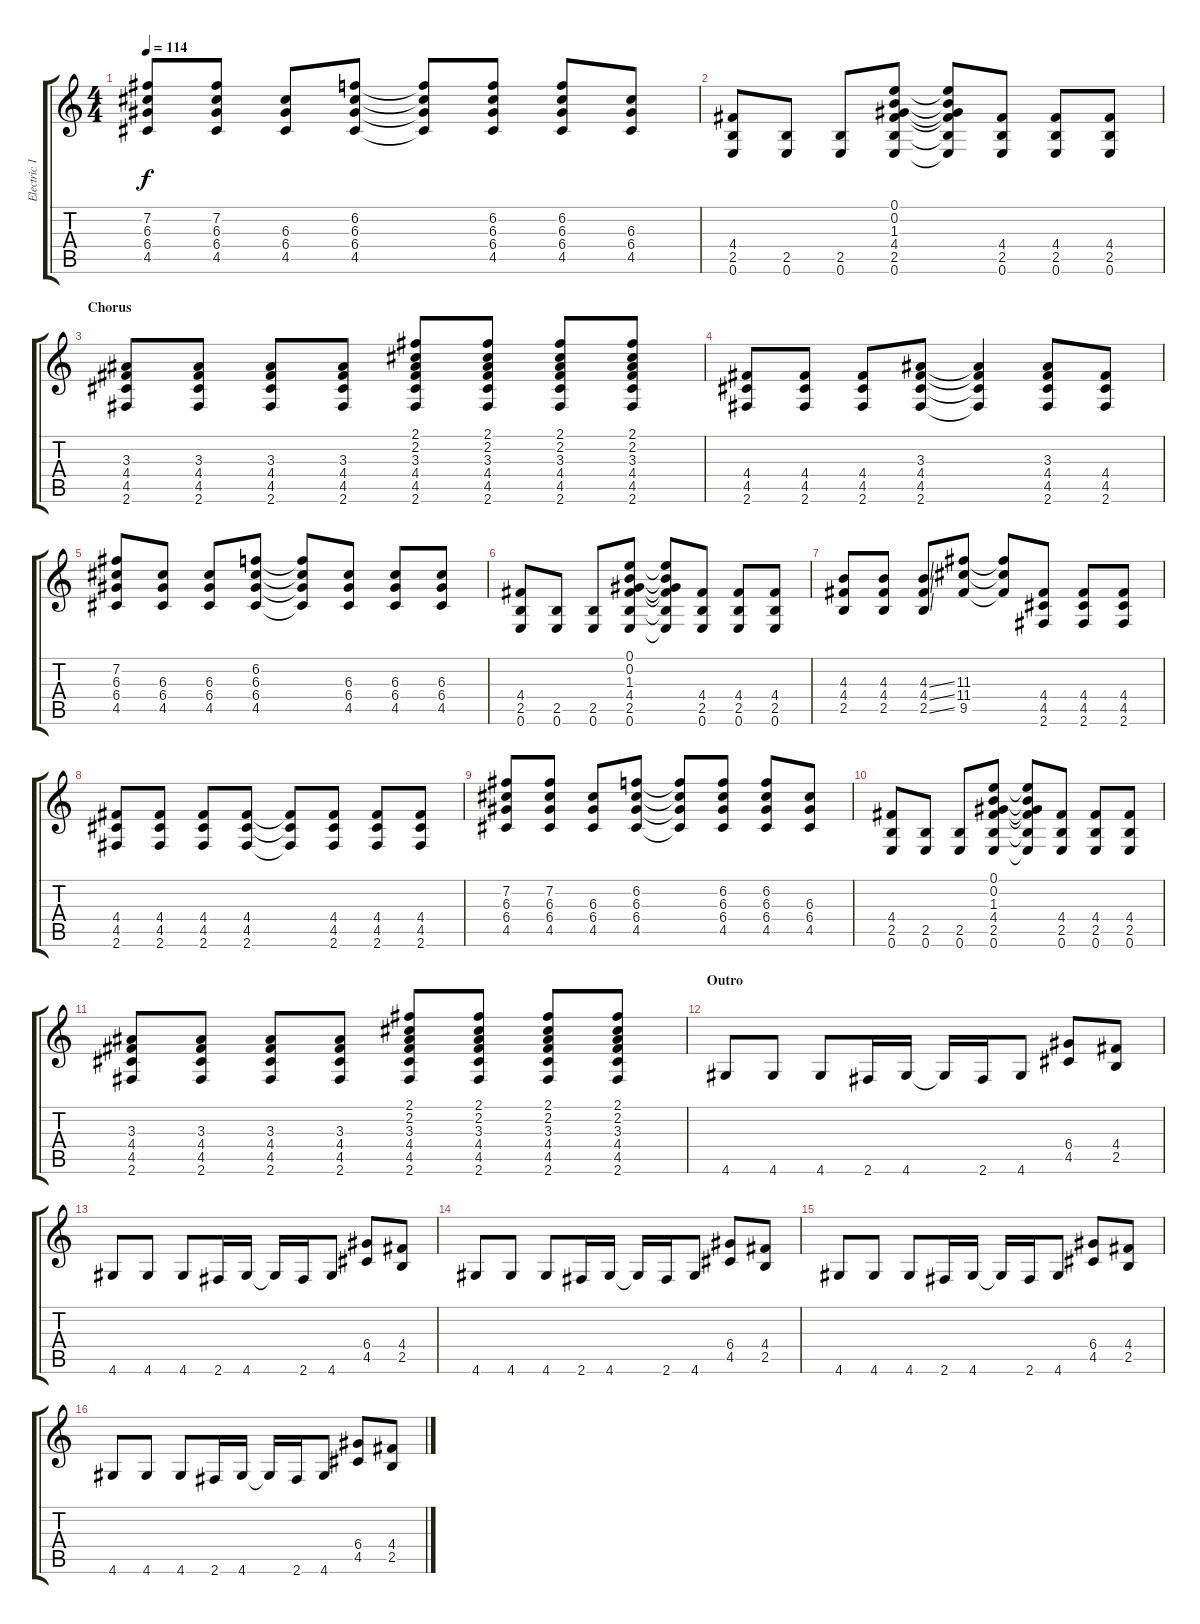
\track ("Electric 1" "Electric 1") {instrument distortionguitar}
\staff {score tabs}
\tuning (E4 B3 G3 D3 A2 E2) {hide}
\ts (4 4)
\tempo 114
\clef g2
\ks c
(7.2 6.3 6.4 4.5).8{dy f} (7.2 6.3 6.4 4.5).8 (6.3 6.4 4.5).8 (6.2 6.3 6.4 4.5).8 (6.2{t} 6.3{t} 6.4{t} 4.5{t}).8 (6.2 6.3 6.4 4.5).8 (6.2 6.3 6.4 4.5).8 (6.3 6.4 4.5).8 |
(4.4 2.5 0.6).8 (2.5 0.6).8 (2.5 0.6).8 (0.1 0.2 1.3 4.4 2.5 0.6).8 (0.1{t} 0.2{t} 1.3{t} 4.4{t} 2.5{t} 0.6{t}).8 (4.4 2.5 0.6).8 (4.4 2.5 0.6).8 (4.4 2.5 0.6).8 |
\section ("" "Chorus")
(3.3 4.4 4.5 2.6).8 (3.3 4.4 4.5 2.6).8 (3.3 4.4 4.5 2.6).8 (3.3 4.4 4.5 2.6).8 (2.1 2.2 3.3 4.4 4.5 2.6).8 (2.1 2.2 3.3 4.4 4.5 2.6).8 (2.1 2.2 3.3 4.4 4.5 2.6).8 (2.1 2.2 3.3 4.4 4.5 2.6).8 |
(4.4 4.5 2.6).8 (4.4 4.5 2.6).8 (4.4 4.5 2.6).8 (3.3 4.4 4.5 2.6).8 (3.3{t} 4.4{t} 4.5{t} 2.6{t}).4 (3.3 4.4 4.5 2.6).8 (4.4 4.5 2.6).8 |
(7.2 6.3 6.4 4.5).8 (6.3 6.4 4.5).8 (6.3 6.4 4.5).8 (6.2 6.3 6.4 4.5).8 (6.2{t} 6.3{t} 6.4{t} 4.5{t}).8 (6.3 6.4 4.5).8 (6.3 6.4 4.5).8 (6.3 6.4 4.5).8 |
(4.4 2.5 0.6).8 (2.5 0.6).8 (2.5 0.6).8 (0.1 0.2 1.3 4.4 2.5 0.6).8 (0.1{t} 0.2{t} 1.3{t} 4.4{t} 2.5{t} 0.6{t}).8 (4.4 2.5 0.6).8 (4.4 2.5 0.6).8 (4.4 2.5 0.6).8 |
(4.3 4.4 2.5).8 (4.3 4.4 2.5).8 (4.3{ss} 4.4{ss} 2.5{ss}).8 (11.3 11.4 9.5).8 (11.3{t} 11.4{t} 9.5{t}).8 (4.4 4.5 2.6).8 (4.4 4.5 2.6).8 (4.4 4.5 2.6).8 |
(4.4 4.5 2.6).8 (4.4 4.5 2.6).8 (4.4 4.5 2.6).8 (4.4 4.5 2.6).8 (4.4{t} 4.5{t} 2.6{t}).8 (4.4 4.5 2.6).8 (4.4 4.5 2.6).8 (4.4 4.5 2.6).8 |
(7.2 6.3 6.4 4.5).8 (7.2 6.3 6.4 4.5).8 (6.3 6.4 4.5).8 (6.2 6.3 6.4 4.5).8 (6.2{t} 6.3{t} 6.4{t} 4.5{t}).8 (6.2 6.3 6.4 4.5).8 (6.2 6.3 6.4 4.5).8 (6.3 6.4 4.5).8 |
(4.4 2.5 0.6).8 (2.5 0.6).8 (2.5 0.6).8 (0.1 0.2 1.3 4.4 2.5 0.6).8 (0.1{t} 0.2{t} 1.3{t} 4.4{t} 2.5{t} 0.6{t}).8 (4.4 2.5 0.6).8 (4.4 2.5 0.6).8 (4.4 2.5 0.6).8 |
(3.3 4.4 4.5 2.6).8 (3.3 4.4 4.5 2.6).8 (3.3 4.4 4.5 2.6).8 (3.3 4.4 4.5 2.6).8 (2.1 2.2 3.3 4.4 4.5 2.6).8 (2.1 2.2 3.3 4.4 4.5 2.6).8 (2.1 2.2 3.3 4.4 4.5 2.6).8 (2.1 2.2 3.3 4.4 4.5 2.6).8 |
\section ("" "Outro")
4.6.8 4.6.8 4.6.8 2.6.16 4.6.16 4.6{t}.16 2.6.16 4.6.8 (6.4 4.5).8 (4.4 2.5).8 |
4.6.8 4.6.8 4.6.8 2.6.16 4.6.16 4.6{t}.16 2.6.16 4.6.8 (6.4 4.5).8 (4.4 2.5).8 |
4.6.8 4.6.8 4.6.8 2.6.16 4.6.16 4.6{t}.16 2.6.16 4.6.8 (6.4 4.5).8 (4.4 2.5).8 |
4.6.8 4.6.8 4.6.8 2.6.16 4.6.16 4.6{t}.16 2.6.16 4.6.8 (6.4 4.5).8 (4.4 2.5).8 |
4.6.8 4.6.8 4.6.8 2.6.16 4.6.16 4.6{t}.16 2.6.16 4.6.8 (6.4 4.5).8 (4.4 2.5).8
